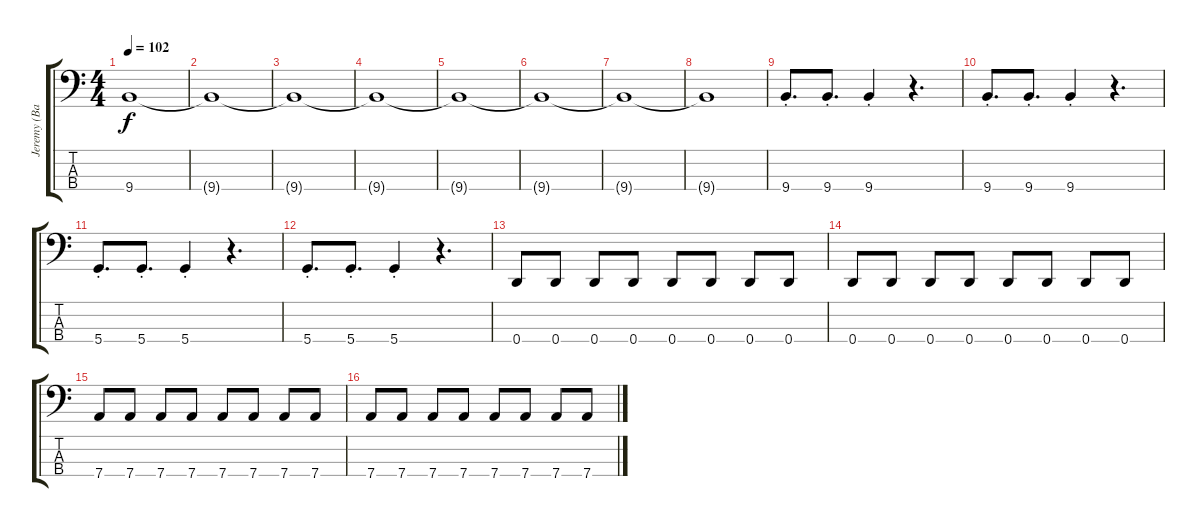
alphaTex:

\track ("Jeremy (Bass)" "Jeremy (Ba") {instrument electricbasspick}
\staff {score tabs}
\tuning (G2 D2 A1 D1) {hide}
\ts (4 4)
\tempo 102
\clef f4
\ks c
9.4.1{dy f} |
9.4{t}.1 |
9.4{t}.1 |
9.4{t}.1 |
9.4{t}.1 |
9.4{t}.1 |
9.4{t}.1 |
9.4{t}.1 |
9.4{st}.8{d} 9.4{st}.8{d} 9.4{st}.4 r.4{d} |
9.4{st}.8{d} 9.4{st}.8{d} 9.4{st}.4 r.4{d} |
5.4{st}.8{d} 5.4{st}.8{d} 5.4{st}.4 r.4{d} |
5.4{st}.8{d} 5.4{st}.8{d} 5.4{st}.4 r.4{d} |
0.4.8 0.4.8 0.4.8 0.4.8 0.4.8 0.4.8 0.4.8 0.4.8 |
0.4.8 0.4.8 0.4.8 0.4.8 0.4.8 0.4.8 0.4.8 0.4.8 |
7.4.8 7.4.8 7.4.8 7.4.8 7.4.8 7.4.8 7.4.8 7.4.8 |
7.4.8 7.4.8 7.4.8 7.4.8 7.4.8 7.4.8 7.4.8 7.4.8
